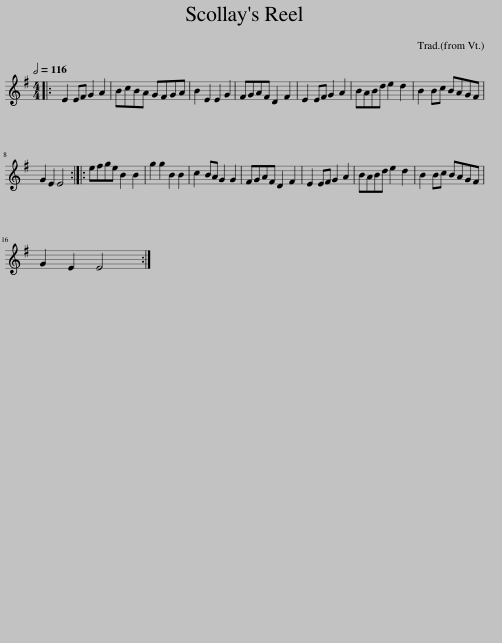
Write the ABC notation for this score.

X:1
L:1/8
Q:1/2=116
M:4/4
I:linebreak $
K:Emin
V:1 treble
V:1
|: E2 EF G2 A2 | BcBA GFGA | B2 E2 E2 G2 | FGAF D2 F2 | E2 EF G2 A2 | %5
 BABd e2 d2 | B2 Bc BAGF |$ G2 E2 E4 :: efge B2 B2 | g2 g2 B2 B2 | %10
 c2 BA G2 G2 | FGAF D2 F2 | E2 EF G2 A2 | BABd e2 d2 | B2 Bc BAGF |$ %15
 G2 E2 E4 :| %16
